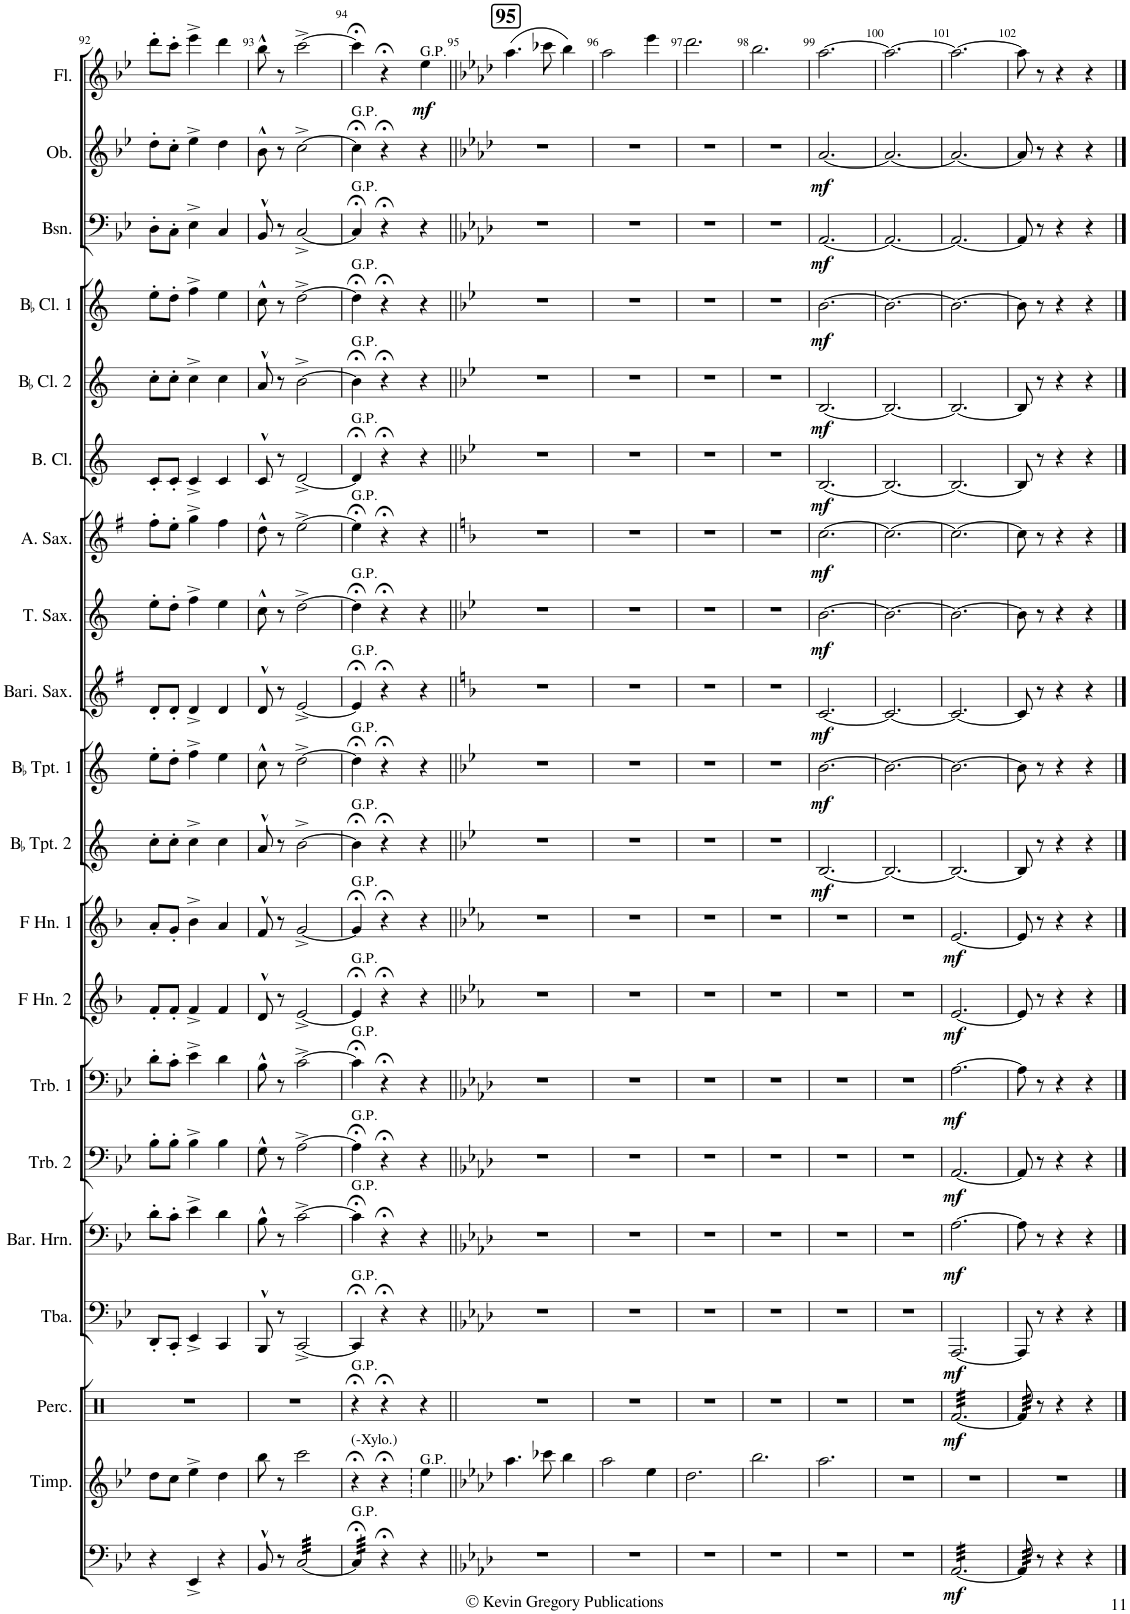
**kern	**dynam	**kern	**kern	**dynam	**kern	**dynam	**kern	**dynam	**kern	**dynam	**kern	**dynam	**kern	**dynam	**kern	**dynam	**kern	**dynam	**kern	**dynam	**kern	**dynam	**kern	**dynam	**kern	**dynam	**kern	**dynam	**kern	**dynam	**kern	**dynam	**kern	**dynam	**kern	**dynam	**kern	**dynam
*part20	*part20	*part19	*part18	*part18	*part17	*part17	*part16	*part16	*part15	*part15	*part14	*part14	*part13	*part13	*part12	*part12	*part11	*part11	*part10	*part10	*part9	*part9	*part8	*part8	*part7	*part7	*part6	*part6	*part5	*part5	*part4	*part4	*part3	*part3	*part2	*part2	*part1	*part1
*staff20	*staff20	*staff19	*staff18	*staff18	*staff17	*staff17	*staff16	*staff16	*staff15	*staff15	*staff14	*staff14	*staff13	*staff13	*staff12	*staff12	*staff11	*staff11	*staff10	*staff10	*staff9	*staff9	*staff8	*staff8	*staff7	*staff7	*staff6	*staff6	*staff5	*staff5	*staff4	*staff4	*staff3	*staff3	*staff2	*staff2	*staff1	*staff1
*I"Timpani	*	*I"Timpani	*I"Percussion	*	*I"Tuba	*	*I"Baritone	*	*I"Trombone 2	*	*I"Trombone 1	*	*I"F Horn 2	*	*I"F Horn 1	*	*I"BaccidentalFlat Trumpet 2	*	*I"BaccidentalFlat Trumpet 1	*	*I"Baritone Sax	*	*I"Tenor Sax	*	*I"Alto Sax	*	*I"Bass Clarinet	*	*I"BaccidentalFlat Clarinet 2	*	*I"BaccidentalFlat Clarinet 1	*	*I"Bassoon	*	*I"Oboe	*	*I"Flute	*
*I'Timp	*	*I'Timp.	*I'Perc.	*	*I'Tba.	*	*	*	*I'Trb. 2	*	*I'Trb. 1	*	*I'F Hn. 2	*	*I'F Hn. 1	*	*I'BaccidentalFlat Tpt. 2	*	*I'BaccidentalFlat Tpt. 1	*	*I'Bari. Sax.	*	*I'T. Sax.	*	*I'A. Sax.	*	*I'B. Cl.	*	*I'BaccidentalFlat Cl. 2	*	*I'BaccidentalFlat Cl. 1	*	*I'Bsn.	*	*I'Ob.	*	*I'Fl.	*
!!LO:PB:g=z
*clefF4	*	*clefG2	*clefX	*	*clefF4	*	*clefF4	*	*clefF4	*	*clefF4	*	*clefG2	*	*clefG2	*	*clefG2	*	*clefG2	*	*clefG2	*	*clefG2	*	*clefG2	*	*clefG2	*	*clefG2	*	*clefG2	*	*clefF4	*	*clefG2	*	*clefG2	*
*	*	*Trd-14c-24	*	*	*	*	*	*	*	*	*	*	*Trd4c7	*	*Trd4c7	*	*Trd1c2	*	*Trd1c2	*	*Trd12c21	*	*Trd8c14	*	*Trd5c9	*	*Trd8c14	*	*Trd1c2	*	*Trd1c2	*	*	*	*	*	*	*
*k[b-e-]	*	*k[b-e-]	*k[]	*	*k[b-e-]	*	*k[b-e-]	*	*k[b-e-]	*	*k[b-e-]	*	*k[b-]	*	*k[b-]	*	*k[]	*	*k[]	*	*k[f#]	*	*k[]	*	*k[f#]	*	*k[]	*	*k[]	*	*k[]	*	*k[b-e-]	*	*k[b-e-]	*	*k[b-e-]	*
*M3/4	*	*M3/4	*M3/4	*	*M3/4	*	*M3/4	*	*M3/4	*	*M3/4	*	*M3/4	*	*M3/4	*	*M3/4	*	*M3/4	*	*M3/4	*	*M3/4	*	*M3/4	*	*M3/4	*	*M3/4	*	*M3/4	*	*M3/4	*	*M3/4	*	*M3/4	*
=92	=92	=92	=92	=92	=92	=92	=92	=92	=92	=92	=92	=92	=92	=92	=92	=92	=92	=92	=92	=92	=92	=92	=92	=92	=92	=92	=92	=92	=92	=92	=92	=92	=92	=92	=92	=92	=92	=92
4r	.	8dd\L	2.r	.	8DD'/L	.	8d'\L	.	8B-'\L	.	8d'\L	.	8f'/L	.	8a'/L	.	8cc'\L	.	8ee'\L	.	8d'/L	.	8ee'\L	.	8ff#'\L	.	8c'/L	.	8cc'\L	.	8ee'\L	.	8D'\L	.	8dd'\L	.	8ddd'\L	.
.	.	8cc\J	.	.	8CC'/J	.	8c'\J	.	8B-'\J	.	8c'\J	.	8f'/J	.	8g'/J	.	8cc'\J	.	8dd'\J	.	8d'/J	.	8dd'\J	.	8ee'\J	.	8c'/J	.	8cc'\J	.	8dd'\J	.	8C'\J	.	8cc'\J	.	8ccc'\J	.
4EE-^/	.	4ee-^\	.	.	4EE-^/	.	4e-^\	.	4B-^\	.	4e-^\	.	4f^/	.	4b-^\	.	4cc^\	.	4ff^\	.	4d^/	.	4ff^\	.	4gg^\	.	4c^/	.	4cc^\	.	4ff^\	.	4E-^\	.	4ee-^\	.	4eee-^\	.
4r	.	4dd\	.	.	4CC/	.	4d\	.	4B-\	.	4d\	.	4f/	.	4a/	.	4cc\	.	4ee\	.	4d/	.	4ee\	.	4ff#\	.	4c/	.	4cc\	.	4ee\	.	4C/	.	4dd\	.	4ddd\	.
=93	=93	=93	=93	=93	=93	=93	=93	=93	=93	=93	=93	=93	=93	=93	=93	=93	=93	=93	=93	=93	=93	=93	=93	=93	=93	=93	=93	=93	=93	=93	=93	=93	=93	=93	=93	=93	=93	=93
8BB-^^/	.	8bb-\	2.r	.	8BBB-^^/	.	8B-^^\	.	8G^^\	.	8B-^^\	.	8d^^/	.	8f^^/	.	8a^^/	.	8cc^^\	.	8d^^/	.	8cc^^\	.	8dd^^\	.	8c^^/	.	8a^^/	.	8cc^^\	.	8BB-^^/	.	8b-^^\	.	8bb-^^\	.
8r	.	8r	.	.	8r	.	8r	.	8r	.	8r	.	8r	.	8r	.	8r	.	8r	.	8r	.	8r	.	8r	.	8r	.	8r	.	8r	.	8r	.	8r	.	8r	.
*tremolo	*	*	*	*	*	*	*	*	*	*	*	*	*	*	*	*	*	*	*	*	*	*	*	*	*	*	*	*	*	*	*	*	*	*	*	*	*	*
[32C/LLL	.	2ccc\	.	.	[2CC^/	.	[2c^\	.	[2A^\	.	[2c^\	.	[2e^/	.	[2g^/	.	[2b^\	.	[2dd^\	.	[2e^/	.	[2dd^\	.	[2ee^\	.	[2d^/	.	[2b^\	.	[2dd^\	.	[2C^/	.	[2cc^\	.	[2ccc^\	.
32C/	.	.	.	.	.	.	.	.	.	.	.	.	.	.	.	.	.	.	.	.	.	.	.	.	.	.	.	.	.	.	.	.	.	.	.	.	.	.
32C/	.	.	.	.	.	.	.	.	.	.	.	.	.	.	.	.	.	.	.	.	.	.	.	.	.	.	.	.	.	.	.	.	.	.	.	.	.	.
32C/	.	.	.	.	.	.	.	.	.	.	.	.	.	.	.	.	.	.	.	.	.	.	.	.	.	.	.	.	.	.	.	.	.	.	.	.	.	.
32C/	.	.	.	.	.	.	.	.	.	.	.	.	.	.	.	.	.	.	.	.	.	.	.	.	.	.	.	.	.	.	.	.	.	.	.	.	.	.
32C/	.	.	.	.	.	.	.	.	.	.	.	.	.	.	.	.	.	.	.	.	.	.	.	.	.	.	.	.	.	.	.	.	.	.	.	.	.	.
32C/	.	.	.	.	.	.	.	.	.	.	.	.	.	.	.	.	.	.	.	.	.	.	.	.	.	.	.	.	.	.	.	.	.	.	.	.	.	.
32C/	.	.	.	.	.	.	.	.	.	.	.	.	.	.	.	.	.	.	.	.	.	.	.	.	.	.	.	.	.	.	.	.	.	.	.	.	.	.
32C/	.	.	.	.	.	.	.	.	.	.	.	.	.	.	.	.	.	.	.	.	.	.	.	.	.	.	.	.	.	.	.	.	.	.	.	.	.	.
32C/	.	.	.	.	.	.	.	.	.	.	.	.	.	.	.	.	.	.	.	.	.	.	.	.	.	.	.	.	.	.	.	.	.	.	.	.	.	.
32C/	.	.	.	.	.	.	.	.	.	.	.	.	.	.	.	.	.	.	.	.	.	.	.	.	.	.	.	.	.	.	.	.	.	.	.	.	.	.
32C/	.	.	.	.	.	.	.	.	.	.	.	.	.	.	.	.	.	.	.	.	.	.	.	.	.	.	.	.	.	.	.	.	.	.	.	.	.	.
32C/	.	.	.	.	.	.	.	.	.	.	.	.	.	.	.	.	.	.	.	.	.	.	.	.	.	.	.	.	.	.	.	.	.	.	.	.	.	.
32C/	.	.	.	.	.	.	.	.	.	.	.	.	.	.	.	.	.	.	.	.	.	.	.	.	.	.	.	.	.	.	.	.	.	.	.	.	.	.
32C/	.	.	.	.	.	.	.	.	.	.	.	.	.	.	.	.	.	.	.	.	.	.	.	.	.	.	.	.	.	.	.	.	.	.	.	.	.	.
32C/JJJ	.	.	.	.	.	.	.	.	.	.	.	.	.	.	.	.	.	.	.	.	.	.	.	.	.	.	.	.	.	.	.	.	.	.	.	.	.	.
=94	=94	=94	=94	=94	=94	=94	=94	=94	=94	=94	=94	=94	=94	=94	=94	=94	=94	=94	=94	=94	=94	=94	=94	=94	=94	=94	=94	=94	=94	=94	=94	=94	=94	=94	=94	=94	=94	=94
!	!	!	!	!	!	!	!	!	!	!	!	!	!	!	!	!	!	!	!	!	!	!	!	!	!	!	!	!	!	!	!	!	!	!	!LO:TX:a:t=G.P.	!	!	!
!	!	!	!	!	!	!	!	!	!	!	!	!	!	!	!	!	!	!	!	!	!	!	!	!	!	!	!	!	!	!	!	!	!LO:TX:a:t=G.P.	!	!	!	!	!
!	!	!	!	!	!	!	!	!	!	!	!	!	!	!	!	!	!	!	!	!	!	!	!	!	!	!	!	!	!	!	!LO:TX:a:t=G.P.	!	!	!	!	!	!	!
!	!	!	!	!	!	!	!	!	!	!	!	!	!	!	!	!	!	!	!	!	!	!	!	!	!	!	!	!	!LO:TX:a:t=G.P.	!	!	!	!	!	!	!	!	!
!	!	!	!	!	!	!	!	!	!	!	!	!	!	!	!	!	!	!	!	!	!	!	!	!	!	!	!LO:TX:a:t=G.P.	!	!	!	!	!	!	!	!	!	!	!
!	!	!	!	!	!	!	!	!	!	!	!	!	!	!	!	!	!	!	!	!	!	!	!	!	!LO:TX:a:t=G.P.	!	!	!	!	!	!	!	!	!	!	!	!	!
!	!	!	!	!	!	!	!	!	!	!	!	!	!	!	!	!	!	!	!	!	!	!	!LO:TX:a:t=G.P.	!	!	!	!	!	!	!	!	!	!	!	!	!	!	!
!	!	!	!	!	!	!	!	!	!	!	!	!	!	!	!	!	!	!	!	!	!LO:TX:a:t=G.P.	!	!	!	!	!	!	!	!	!	!	!	!	!	!	!	!	!
!	!	!	!	!	!	!	!	!	!	!	!	!	!	!	!	!	!	!	!LO:TX:a:t=G.P.	!	!	!	!	!	!	!	!	!	!	!	!	!	!	!	!	!	!	!
!	!	!	!	!	!	!	!	!	!	!	!	!	!	!	!	!	!LO:TX:a:t=G.P.	!	!	!	!	!	!	!	!	!	!	!	!	!	!	!	!	!	!	!	!	!
!	!	!	!	!	!	!	!	!	!	!	!	!	!	!	!LO:TX:a:t=G.P.	!	!	!	!	!	!	!	!	!	!	!	!	!	!	!	!	!	!	!	!	!	!	!
!	!	!	!	!	!	!	!	!	!	!	!	!	!LO:TX:a:t=G.P.	!	!	!	!	!	!	!	!	!	!	!	!	!	!	!	!	!	!	!	!	!	!	!	!	!
!	!	!	!	!	!	!	!	!	!	!	!LO:TX:a:t=G.P.	!	!	!	!	!	!	!	!	!	!	!	!	!	!	!	!	!	!	!	!	!	!	!	!	!	!	!
!	!	!	!	!	!	!	!	!	!LO:TX:a:t=G.P.	!	!	!	!	!	!	!	!	!	!	!	!	!	!	!	!	!	!	!	!	!	!	!	!	!	!	!	!	!
!	!	!	!	!	!	!	!LO:TX:a:t=G.P.	!	!	!	!	!	!	!	!	!	!	!	!	!	!	!	!	!	!	!	!	!	!	!	!	!	!	!	!	!	!	!
!	!	!	!	!	!LO:TX:a:t=G.P.	!	!	!	!	!	!	!	!	!	!	!	!	!	!	!	!	!	!	!	!	!	!	!	!	!	!	!	!	!	!	!	!	!
!	!	!	!LO:TX:a:t=G.P.	!	!	!	!	!	!	!	!	!	!	!	!	!	!	!	!	!	!	!	!	!	!	!	!	!	!	!	!	!	!	!	!	!	!	!
!	!	!LO:TX:a:t=(-Xylo.)	!	!	!	!	!	!	!	!	!	!	!	!	!	!	!	!	!	!	!	!	!	!	!	!	!	!	!	!	!	!	!	!	!	!	!	!
!LO:TX:a:t=G.P.	!	!	!	!	!	!	!	!	!	!	!	!	!	!	!	!	!	!	!	!	!	!	!	!	!	!	!	!	!	!	!	!	!	!	!	!	!	!
32C;</]LLL	.	4r;<	4r;<	.	4CC;</]	.	4c;<\]	.	4A;<\]	.	4c;<\]	.	4e;</]	.	4g;</]	.	4b;<\]	.	4dd;<\]	.	4e;</]	.	4dd;<\]	.	4ee;<\]	.	4d;</]	.	4b;<\]	.	4dd;<\]	.	4C;</]	.	4cc;<\]	.	4ccc;<\]	.
32C;</	.	.	.	.	.	.	.	.	.	.	.	.	.	.	.	.	.	.	.	.	.	.	.	.	.	.	.	.	.	.	.	.	.	.	.	.	.	.
32C;</	.	.	.	.	.	.	.	.	.	.	.	.	.	.	.	.	.	.	.	.	.	.	.	.	.	.	.	.	.	.	.	.	.	.	.	.	.	.
32C;</	.	.	.	.	.	.	.	.	.	.	.	.	.	.	.	.	.	.	.	.	.	.	.	.	.	.	.	.	.	.	.	.	.	.	.	.	.	.
32C;</	.	.	.	.	.	.	.	.	.	.	.	.	.	.	.	.	.	.	.	.	.	.	.	.	.	.	.	.	.	.	.	.	.	.	.	.	.	.
32C;</	.	.	.	.	.	.	.	.	.	.	.	.	.	.	.	.	.	.	.	.	.	.	.	.	.	.	.	.	.	.	.	.	.	.	.	.	.	.
32C;</	.	.	.	.	.	.	.	.	.	.	.	.	.	.	.	.	.	.	.	.	.	.	.	.	.	.	.	.	.	.	.	.	.	.	.	.	.	.
32C;</JJJ	.	.	.	.	.	.	.	.	.	.	.	.	.	.	.	.	.	.	.	.	.	.	.	.	.	.	.	.	.	.	.	.	.	.	.	.	.	.
4r;<	.	4r;<	4r;<	.	4r;<	.	4r;<	.	4r;<	.	4r;<	.	4r;<	.	4r;<	.	4r;<	.	4r;<	.	4r;<	.	4r;<	.	4r;<	.	4r;<	.	4r;<	.	4r;<	.	4r;<	.	4r;<	.	4r;<	.
!	!	!	!	!	!	!	!	!	!	!	!	!	!	!	!	!	!	!	!	!	!	!	!	!	!	!	!	!	!	!	!	!	!	!	!	!	!LO:TX:a:t=G.P.	!
!	!	!LO:TX:a:t=G.P.	!	!	!	!	!	!	!	!	!	!	!	!	!	!	!	!	!	!	!	!	!	!	!	!	!	!	!	!	!	!	!	!	!	!	!	!
!	!	!	!	!	!	!	!	!	!	!	!	!	!	!	!	!	!	!	!	!	!	!	!	!	!	!	!	!	!	!	!	!	!	!	!	!	!	!LO:DY:b
4r	.	4ee-\	4r	.	4r	.	4r	.	4r	.	4r	.	4r	.	4r	.	4r	.	4r	.	4r	.	4r	.	4r	.	4r	.	4r	.	4r	.	4r	.	4r	.	4ee-\	mf
=95||	=95||	=95||	=95||	=95||	=95||	=95||	=95||	=95||	=95||	=95||	=95||	=95||	=95||	=95||	=95||	=95||	=95||	=95||	=95||	=95||	=95||	=95||	=95||	=95||	=95||	=95||	=95||	=95||	=95||	=95||	=95||	=95||	=95||	=95||	=95||	=95||	=95||	=95||
*k[b-e-a-d-]	*	*k[b-e-a-d-]	*	*	*k[b-e-a-d-]	*	*k[b-e-a-d-]	*	*k[b-e-a-d-]	*	*k[b-e-a-d-]	*	*k[b-e-a-]	*	*k[b-e-a-]	*	*k[b-e-]	*	*k[b-e-]	*	*k[b-]	*	*k[b-e-]	*	*k[b-]	*	*k[b-e-]	*	*k[b-e-]	*	*k[b-e-]	*	*k[b-e-a-d-]	*	*k[b-e-a-d-]	*	*k[b-e-a-d-]	*
!	!	!	!	!	!	!	!	!	!	!	!	!	!	!	!	!	!	!	!	!	!	!	!	!	!	!	!	!	!	!	!	!	!	!	!	!	!LO:TX:a:B:t=95	!
2.r	.	4.aa-\	2.r	.	2.r	.	2.r	.	2.r	.	2.r	.	2.r	.	2.r	.	2.r	.	2.r	.	2.r	.	2.r	.	2.r	.	2.r	.	2.r	.	2.r	.	2.r	.	2.r	.	(4.aa-\	.
.	.	8ccc-X\	.	.	.	.	.	.	.	.	.	.	.	.	.	.	.	.	.	.	.	.	.	.	.	.	.	.	.	.	.	.	.	.	.	.	8ccc-X\	.
.	.	4bb-\	.	.	.	.	.	.	.	.	.	.	.	.	.	.	.	.	.	.	.	.	.	.	.	.	.	.	.	.	.	.	.	.	.	.	4bb-\)	.
=96	=96	=96	=96	=96	=96	=96	=96	=96	=96	=96	=96	=96	=96	=96	=96	=96	=96	=96	=96	=96	=96	=96	=96	=96	=96	=96	=96	=96	=96	=96	=96	=96	=96	=96	=96	=96	=96	=96
2.r	.	2aa-\	2.r	.	2.r	.	2.r	.	2.r	.	2.r	.	2.r	.	2.r	.	2.r	.	2.r	.	2.r	.	2.r	.	2.r	.	2.r	.	2.r	.	2.r	.	2.r	.	2.r	.	2aa-\	.
.	.	4ee-\	.	.	.	.	.	.	.	.	.	.	.	.	.	.	.	.	.	.	.	.	.	.	.	.	.	.	.	.	.	.	.	.	.	.	4eee-\	.
=97	=97	=97	=97	=97	=97	=97	=97	=97	=97	=97	=97	=97	=97	=97	=97	=97	=97	=97	=97	=97	=97	=97	=97	=97	=97	=97	=97	=97	=97	=97	=97	=97	=97	=97	=97	=97	=97	=97
2.r	.	2.dd-\	2.r	.	2.r	.	2.r	.	2.r	.	2.r	.	2.r	.	2.r	.	2.r	.	2.r	.	2.r	.	2.r	.	2.r	.	2.r	.	2.r	.	2.r	.	2.r	.	2.r	.	2.ddd-\	.
=98	=98	=98	=98	=98	=98	=98	=98	=98	=98	=98	=98	=98	=98	=98	=98	=98	=98	=98	=98	=98	=98	=98	=98	=98	=98	=98	=98	=98	=98	=98	=98	=98	=98	=98	=98	=98	=98	=98
2.r	.	2.bb-\	2.r	.	2.r	.	2.r	.	2.r	.	2.r	.	2.r	.	2.r	.	2.r	.	2.r	.	2.r	.	2.r	.	2.r	.	2.r	.	2.r	.	2.r	.	2.r	.	2.r	.	2.bb-\	.
=99	=99	=99	=99	=99	=99	=99	=99	=99	=99	=99	=99	=99	=99	=99	=99	=99	=99	=99	=99	=99	=99	=99	=99	=99	=99	=99	=99	=99	=99	=99	=99	=99	=99	=99	=99	=99	=99	=99
!	!	!	!	!	!	!	!	!	!	!	!	!	!	!	!	!	!	!LO:DY:b	!	!LO:DY:b	!	!LO:DY:b	!	!LO:DY:b	!	!LO:DY:b	!	!LO:DY:b	!	!LO:DY:b	!	!LO:DY:b	!	!LO:DY:b	!	!LO:DY:b	!	!
2.r	.	2.aa-\	2.r	.	2.r	.	2.r	.	2.r	.	2.r	.	2.r	.	2.r	.	[2.B-/	mf	[2.b-\	mf	[2.c/	mf	[2.b-\	mf	[2.cc\	mf	[2.B-/	mf	[2.B-/	mf	[2.b-\	mf	[2.AA-/	mf	[2.a-/	mf	[2.aa-\	.
=100	=100	=100	=100	=100	=100	=100	=100	=100	=100	=100	=100	=100	=100	=100	=100	=100	=100	=100	=100	=100	=100	=100	=100	=100	=100	=100	=100	=100	=100	=100	=100	=100	=100	=100	=100	=100	=100	=100
2.r	.	2.r	2.r	.	2.r	.	2.r	.	2.r	.	2.r	.	2.r	.	2.r	.	2.B-/_	.	2.b-\_	.	2.c/_	.	2.b-\_	.	2.cc\_	.	2.B-/_	.	2.B-/_	.	2.b-\_	.	2.AA-/_	.	2.a-/_	.	2.aa-\_	.
=101	=101	=101	=101	=101	=101	=101	=101	=101	=101	=101	=101	=101	=101	=101	=101	=101	=101	=101	=101	=101	=101	=101	=101	=101	=101	=101	=101	=101	=101	=101	=101	=101	=101	=101	=101	=101	=101	=101
!	!LO:DY:b	!	!	!LO:DY:b	!	!LO:DY:b	!	!LO:DY:b	!	!LO:DY:b	!	!LO:DY:b	!	!LO:DY:b	!	!LO:DY:b	!	!	!	!	!	!	!	!	!	!	!	!	!	!	!	!	!	!	!	!	!	!
*	*	*	*tremolo	*	*	*	*	*	*	*	*	*	*	*	*	*	*	*	*	*	*	*	*	*	*	*	*	*	*	*	*	*	*	*	*	*	*	*
[32AA-/LLL	mf	2.r	[32Rf/LLL	mf	[2.AAA-/	mf	[2.A-\	mf	[2.AA-/	mf	[2.A-\	mf	[2.e-/	mf	[2.e-/	mf	2.B-/_	.	2.b-\_	.	2.c/_	.	2.b-\_	.	2.cc\_	.	2.B-/_	.	2.B-/_	.	2.b-\_	.	2.AA-/_	.	2.a-/_	.	2.aa-\_	.
32AA-/	.	.	32Rf/	.	.	.	.	.	.	.	.	.	.	.	.	.	.	.	.	.	.	.	.	.	.	.	.	.	.	.	.	.	.	.	.	.	.	.
32AA-/	.	.	32Rf/	.	.	.	.	.	.	.	.	.	.	.	.	.	.	.	.	.	.	.	.	.	.	.	.	.	.	.	.	.	.	.	.	.	.	.
32AA-/	.	.	32Rf/	.	.	.	.	.	.	.	.	.	.	.	.	.	.	.	.	.	.	.	.	.	.	.	.	.	.	.	.	.	.	.	.	.	.	.
32AA-/	.	.	32Rf/	.	.	.	.	.	.	.	.	.	.	.	.	.	.	.	.	.	.	.	.	.	.	.	.	.	.	.	.	.	.	.	.	.	.	.
32AA-/	.	.	32Rf/	.	.	.	.	.	.	.	.	.	.	.	.	.	.	.	.	.	.	.	.	.	.	.	.	.	.	.	.	.	.	.	.	.	.	.
32AA-/	.	.	32Rf/	.	.	.	.	.	.	.	.	.	.	.	.	.	.	.	.	.	.	.	.	.	.	.	.	.	.	.	.	.	.	.	.	.	.	.
32AA-/	.	.	32Rf/	.	.	.	.	.	.	.	.	.	.	.	.	.	.	.	.	.	.	.	.	.	.	.	.	.	.	.	.	.	.	.	.	.	.	.
32AA-/	.	.	32Rf/	.	.	.	.	.	.	.	.	.	.	.	.	.	.	.	.	.	.	.	.	.	.	.	.	.	.	.	.	.	.	.	.	.	.	.
32AA-/	.	.	32Rf/	.	.	.	.	.	.	.	.	.	.	.	.	.	.	.	.	.	.	.	.	.	.	.	.	.	.	.	.	.	.	.	.	.	.	.
32AA-/	.	.	32Rf/	.	.	.	.	.	.	.	.	.	.	.	.	.	.	.	.	.	.	.	.	.	.	.	.	.	.	.	.	.	.	.	.	.	.	.
32AA-/	.	.	32Rf/	.	.	.	.	.	.	.	.	.	.	.	.	.	.	.	.	.	.	.	.	.	.	.	.	.	.	.	.	.	.	.	.	.	.	.
32AA-/	.	.	32Rf/	.	.	.	.	.	.	.	.	.	.	.	.	.	.	.	.	.	.	.	.	.	.	.	.	.	.	.	.	.	.	.	.	.	.	.
32AA-/	.	.	32Rf/	.	.	.	.	.	.	.	.	.	.	.	.	.	.	.	.	.	.	.	.	.	.	.	.	.	.	.	.	.	.	.	.	.	.	.
32AA-/	.	.	32Rf/	.	.	.	.	.	.	.	.	.	.	.	.	.	.	.	.	.	.	.	.	.	.	.	.	.	.	.	.	.	.	.	.	.	.	.
32AA-/	.	.	32Rf/	.	.	.	.	.	.	.	.	.	.	.	.	.	.	.	.	.	.	.	.	.	.	.	.	.	.	.	.	.	.	.	.	.	.	.
32AA-/	.	.	32Rf/	.	.	.	.	.	.	.	.	.	.	.	.	.	.	.	.	.	.	.	.	.	.	.	.	.	.	.	.	.	.	.	.	.	.	.
32AA-/	.	.	32Rf/	.	.	.	.	.	.	.	.	.	.	.	.	.	.	.	.	.	.	.	.	.	.	.	.	.	.	.	.	.	.	.	.	.	.	.
32AA-/	.	.	32Rf/	.	.	.	.	.	.	.	.	.	.	.	.	.	.	.	.	.	.	.	.	.	.	.	.	.	.	.	.	.	.	.	.	.	.	.
32AA-/	.	.	32Rf/	.	.	.	.	.	.	.	.	.	.	.	.	.	.	.	.	.	.	.	.	.	.	.	.	.	.	.	.	.	.	.	.	.	.	.
32AA-/	.	.	32Rf/	.	.	.	.	.	.	.	.	.	.	.	.	.	.	.	.	.	.	.	.	.	.	.	.	.	.	.	.	.	.	.	.	.	.	.
32AA-/	.	.	32Rf/	.	.	.	.	.	.	.	.	.	.	.	.	.	.	.	.	.	.	.	.	.	.	.	.	.	.	.	.	.	.	.	.	.	.	.
32AA-/	.	.	32Rf/	.	.	.	.	.	.	.	.	.	.	.	.	.	.	.	.	.	.	.	.	.	.	.	.	.	.	.	.	.	.	.	.	.	.	.
32AA-/JJJ	.	.	32Rf/JJJ	.	.	.	.	.	.	.	.	.	.	.	.	.	.	.	.	.	.	.	.	.	.	.	.	.	.	.	.	.	.	.	.	.	.	.
=102	=102	=102	=102	=102	=102	=102	=102	=102	=102	=102	=102	=102	=102	=102	=102	=102	=102	=102	=102	=102	=102	=102	=102	=102	=102	=102	=102	=102	=102	=102	=102	=102	=102	=102	=102	=102	=102	=102
64AA-/]	.	2.r	64Rf/]	.	8AAA-/]	.	8A-\]	.	8AA-/]	.	8A-\]	.	8e-/]	.	8e-/]	.	8B-/]	.	8b-\]	.	8c/]	.	8b-\]	.	8cc\]	.	8B-/]	.	8B-/]	.	8b-\]	.	8AA-/]	.	8a-/]	.	8aa-\]	.
64AA-/	.	.	64Rf/	.	.	.	.	.	.	.	.	.	.	.	.	.	.	.	.	.	.	.	.	.	.	.	.	.	.	.	.	.	.	.	.	.	.	.
64AA-/	.	.	64Rf/	.	.	.	.	.	.	.	.	.	.	.	.	.	.	.	.	.	.	.	.	.	.	.	.	.	.	.	.	.	.	.	.	.	.	.
64AA-/	.	.	64Rf/	.	.	.	.	.	.	.	.	.	.	.	.	.	.	.	.	.	.	.	.	.	.	.	.	.	.	.	.	.	.	.	.	.	.	.
64AA-/	.	.	64Rf/	.	.	.	.	.	.	.	.	.	.	.	.	.	.	.	.	.	.	.	.	.	.	.	.	.	.	.	.	.	.	.	.	.	.	.
64AA-/	.	.	64Rf/	.	.	.	.	.	.	.	.	.	.	.	.	.	.	.	.	.	.	.	.	.	.	.	.	.	.	.	.	.	.	.	.	.	.	.
64AA-/	.	.	64Rf/	.	.	.	.	.	.	.	.	.	.	.	.	.	.	.	.	.	.	.	.	.	.	.	.	.	.	.	.	.	.	.	.	.	.	.
64AA-/	.	.	64Rf/	.	.	.	.	.	.	.	.	.	.	.	.	.	.	.	.	.	.	.	.	.	.	.	.	.	.	.	.	.	.	.	.	.	.	.
*	*	*	*Xtremolo	*	*	*	*	*	*	*	*	*	*	*	*	*	*	*	*	*	*	*	*	*	*	*	*	*	*	*	*	*	*	*	*	*	*	*
*Xtremolo	*	*	*	*	*	*	*	*	*	*	*	*	*	*	*	*	*	*	*	*	*	*	*	*	*	*	*	*	*	*	*	*	*	*	*	*	*	*
8r	.	.	8r	.	8r	.	8r	.	8r	.	8r	.	8r	.	8r	.	8r	.	8r	.	8r	.	8r	.	8r	.	8r	.	8r	.	8r	.	8r	.	8r	.	8r	.
4r	.	.	4r	.	4r	.	4r	.	4r	.	4r	.	4r	.	4r	.	4r	.	4r	.	4r	.	4r	.	4r	.	4r	.	4r	.	4r	.	4r	.	4r	.	4r	.
4r	.	.	4r	.	4r	.	4r	.	4r	.	4r	.	4r	.	4r	.	4r	.	4r	.	4r	.	4r	.	4r	.	4r	.	4r	.	4r	.	4r	.	4r	.	4r	.
==	==	==	==	==	==	==	==	==	==	==	==	==	==	==	==	==	==	==	==	==	==	==	==	==	==	==	==	==	==	==	==	==	==	==	==	==	==	==
*-	*-	*-	*-	*-	*-	*-	*-	*-	*-	*-	*-	*-	*-	*-	*-	*-	*-	*-	*-	*-	*-	*-	*-	*-	*-	*-	*-	*-	*-	*-	*-	*-	*-	*-	*-	*-	*-	*-
